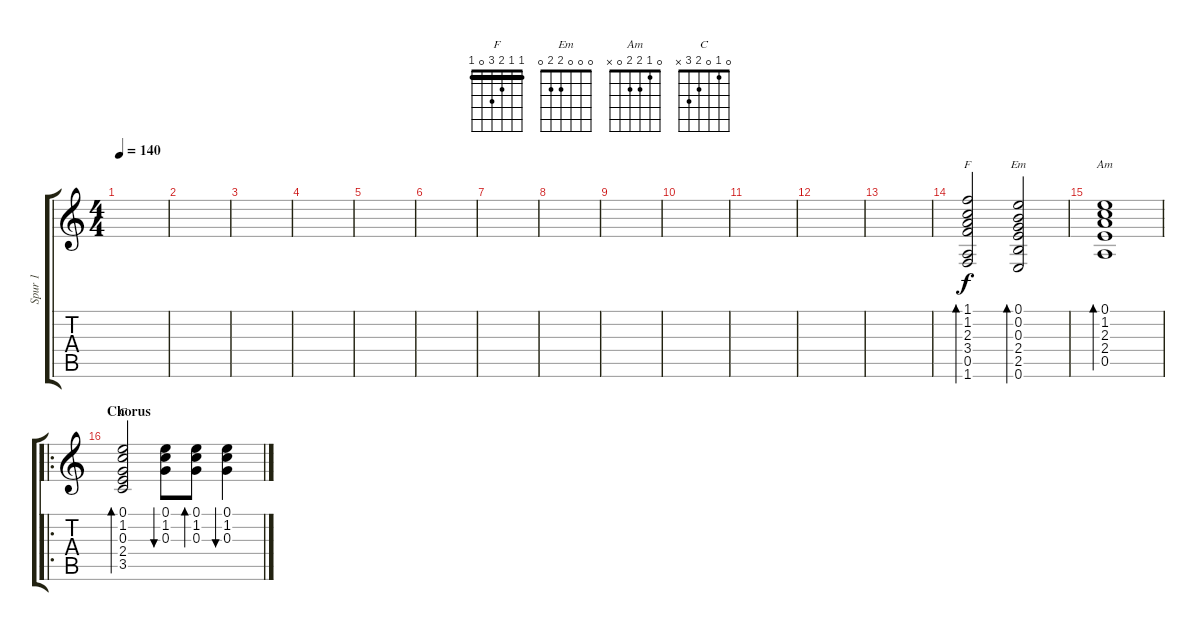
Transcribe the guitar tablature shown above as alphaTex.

\track ("Spur 1" "Spur 1") {instrument acousticguitarsteel}
\staff {score tabs}
\tuning (E4 B3 G3 D3 A2 E2) {hide}
\chord ("F" 1 1 2 3 0 1) {barre 1}
\chord ("Em" 0 0 0 2 2 0)
\chord ("Am" 0 1 2 2 0 x)
\chord ("C" 0 1 0 2 3 x)
\ts (4 4)
\tempo 140
\clef g2
\ks c
|
|
|
|
|
|
|
|
|
|
|
|
|
(1.1 1.2 2.3 3.4 0.5 1.6).2{bd 120 ch "F"} (0.1 0.2 0.3 2.4 2.5 0.6).2{bd 120 ch "Em"} |
(0.1 1.2 2.3 2.4 0.5).1{bd 120 ch "Am"} |
\ro
\section ("" "Chorus")
(0.1 1.2 0.3 2.4 3.5).2{bd 60 ch "C"} (0.1 1.2 0.3).8{bu 60} (0.1 1.2 0.3).8{bd 60} (0.1 1.2 0.3).4{bu 60}
